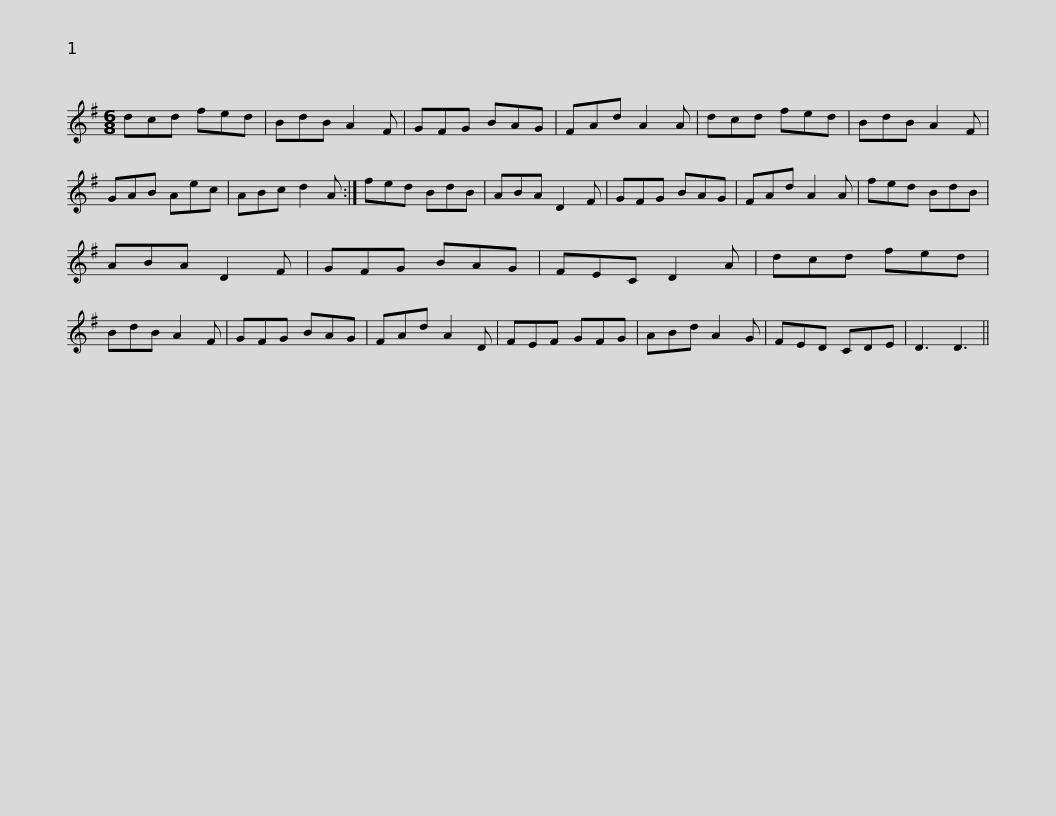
X:1
L:1/8
M:6/8
I:linebreak $
K:G
V:1 treble
V:1
 dcd fed | BdB A2 F | GFG BAG | FAd A2 A | dcd fed | %5
 BdB A2 F | GAB Aec |$ ABc d2 A :| fed BdB | ABA D2 F | %10
 GFG BAG | FAd A2 A | fed BdB | ABA D2 F |$ GFG BAG | %15
 FEC D2 A | dcd fed | BdB A2 F | GFG BAG | FAd A2 D | %20
 FEF GFG | ABd A2 G |$ FED CDE | D3 D3 || %24
